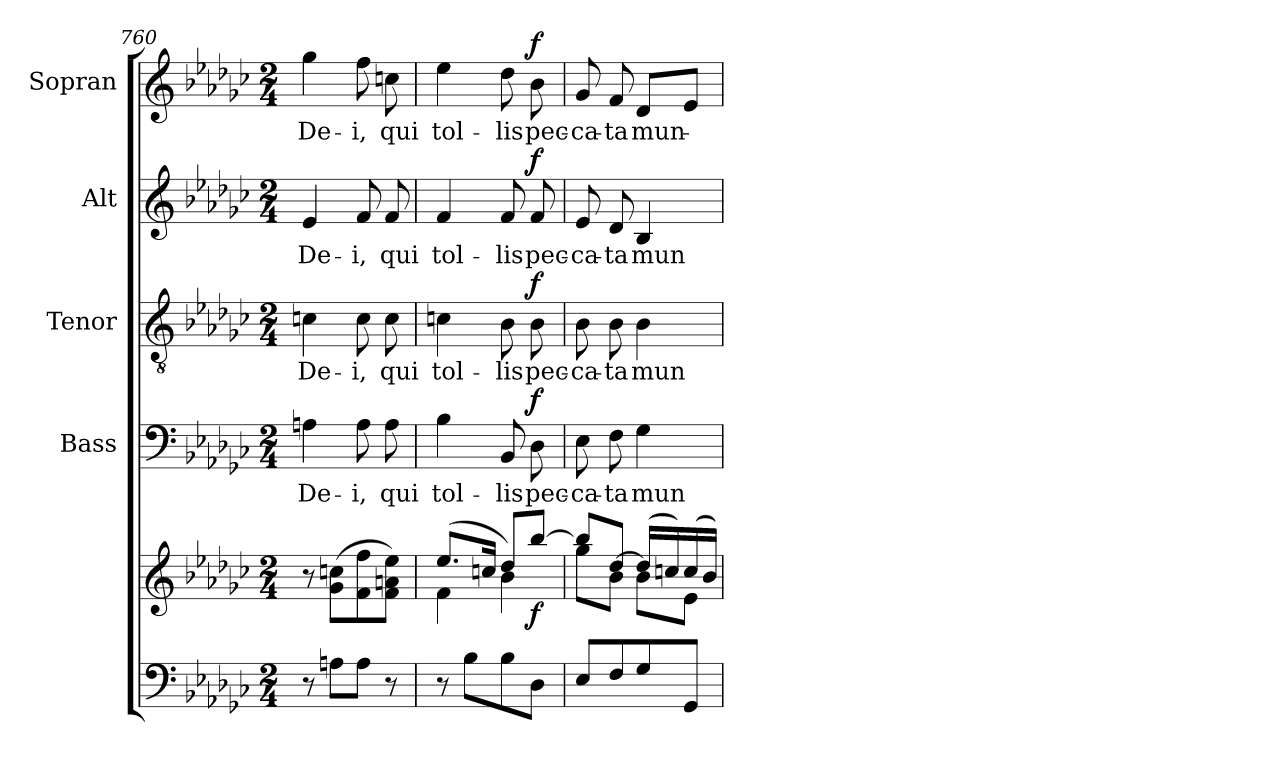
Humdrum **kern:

**kern	**kern	**dynam	**kern	**text	**dynam	**kern	**text	**dynam	**kern	**text	**dynam	**kern	**text	**dynam
*part5	*part5	*part5	*part4	*part4	*part4	*part3	*part3	*part3	*part2	*part2	*part2	*part1	*part1	*part1
*staff6	*staff5	*staff5/6	*staff4	*staff4	*staff4	*staff3	*staff3	*staff3	*staff2	*staff2	*staff2	*staff1	*staff1	*staff1
*	*	*	*I"Bass	*	*	*I"Tenor	*	*	*I"Alt	*	*	*I"Sopran	*	*
*	*	*	*I'B.	*	*	*I'T.	*	*	*I'A.	*	*	*I'S.	*	*
!!LO:PB:g=z
*clefF4	*clefG2	*	*clefF4	*	*	*clefGv2	*	*	*clefG2	*	*	*clefG2	*	*
*k[b-e-a-d-g-c-]	*k[b-e-a-d-g-c-]	*	*k[b-e-a-d-g-c-]	*	*	*k[b-e-a-d-g-c-]	*	*	*k[b-e-a-d-g-c-]	*	*	*k[b-e-a-d-g-c-]	*	*
*G-:	*G-:	*	*G-:	*	*	*G-:	*	*	*G-:	*	*	*G-:	*	*
*M2/4	*M2/4	*	*M2/4	*	*	*M2/4	*	*	*M2/4	*	*	*M2/4	*	*
=760	=760	=760	=760	=760	=760	=760	=760	=760	=760	=760	=760	=760	=760	=760
!	!	!	!	!LO:LY:b	!	!	!LO:LY:b	!	!	!LO:LY:b	!	!	!LO:LY:b	!
8r	8r	.	4An\	De-	.	4cn\	De-	.	4e-/	De-	.	4gg-\	De-	.
8An\L	(>8g-\ 8ccn\L	.	.	.	.	.	.	.	.	.	.	.	.	.
!	!	!	!	!LO:LY:b	!	!	!LO:LY:b	!	!	!LO:LY:b	!	!	!LO:LY:b	!
8A\J	8f\ 8ff\	.	8A\	-i,	.	8c\	-i,	.	8f/	-i,	.	8ff\	-i,	.
!	!	!	!	!LO:LY:b	!	!	!LO:LY:b	!	!	!LO:LY:b	!	!	!LO:LY:b	!
8r	8f\ 8an\ 8ee-\J)	.	8A\	qui	.	8c\	qui	.	8f/	qui	.	8ccn\	qui	.
=761	=761	=761	=761	=761	=761	=761	=761	=761	=761	=761	=761	=761	=761	=761
*	*^	*	*	*	*	*	*	*	*	*	*	*	*	*
!	!	!	!	!	!LO:LY:b	!	!	!LO:LY:b	!	!	!LO:LY:b	!	!	!LO:LY:b	!
8r	(>8.ee-/L	4f\	.	4B-\	tol-	.	4cn\	tol-	.	4f/	tol-	.	4ee-\	tol-	.
8B-\L	.	.	.	.	.	.	.	.	.	.	.	.	.	.	.
.	16ccn/Jk	.	.	.	.	.	.	.	.	.	.	.	.	.	.
!	!	!	!	!	!LO:LY:b	!	!	!LO:LY:b	!	!	!LO:LY:b	!	!	!LO:LY:b	!
8B-\	8dd-/L)	4b-\	.	8BB-/	-lis	.	8B-\	-lis	.	8f/	-lis	.	8dd-\	-lis	.
!	!	!	!LO:DY:b	!	!LO:LY:b	!LO:DY:a	!	!LO:LY:b	!LO:DY:a	!	!LO:LY:b	!LO:DY:a	!	!LO:LY:b	!LO:DY:a
8D-\J	[>8bb-/J	.	f	8D-\	pec-	f	8B-\	pec-	f	8f/	pec-	f	8b-\	pec-	f
=762	=762	=762	=762	=762	=762	=762	=762	=762	=762	=762	=762	=762	=762	=762	=762
!	!	!	!	!	!LO:LY:b	!	!	!LO:LY:b	!	!	!LO:LY:b	!	!	!LO:LY:b	!
8E-/L	8bb-/L]	8gg-\L	.	8E-\	-ca-	.	8B-\	-ca-	.	8e-/	-ca-	.	8g-/	-ca-	.
!	!	!	!	!	!LO:LY:b	!	!	!LO:LY:b	!	!	!LO:LY:b	!	!	!LO:LY:b	!
8F/	[>8dd-/J	8b-\J	.	8F\	-ta	.	8B-\	-ta	.	8d-/	-ta	.	8f/	-ta	.
!	!	!	!	!	!LO:LY:b	!	!	!LO:LY:b	!	!	!LO:LY:b	!	!	!LO:LY:b	!
8G-/	(>16dd-/LL]	8b-\L	.	4G-\	mun-	.	4B-\	mun-	.	4B-/	mun-	.	8d-/L	mun-	.
.	16ccn/)	.	.	.	.	.	.	.	.	.	.	.	.	.	.
8GG-/J	(>16cc/	8e-\J	.	.	.	.	.	.	.	.	.	.	8e-/J	.	.
.	16b-/JJ)	.	.	.	.	.	.	.	.	.	.	.	.	.	.
*	*v	*v	*	*	*	*	*	*	*	*	*	*	*	*	*
=	=	=	=	=	=	=	=	=	=	=	=	=	=	=
*-	*-	*-	*-	*-	*-	*-	*-	*-	*-	*-	*-	*-	*-	*-
